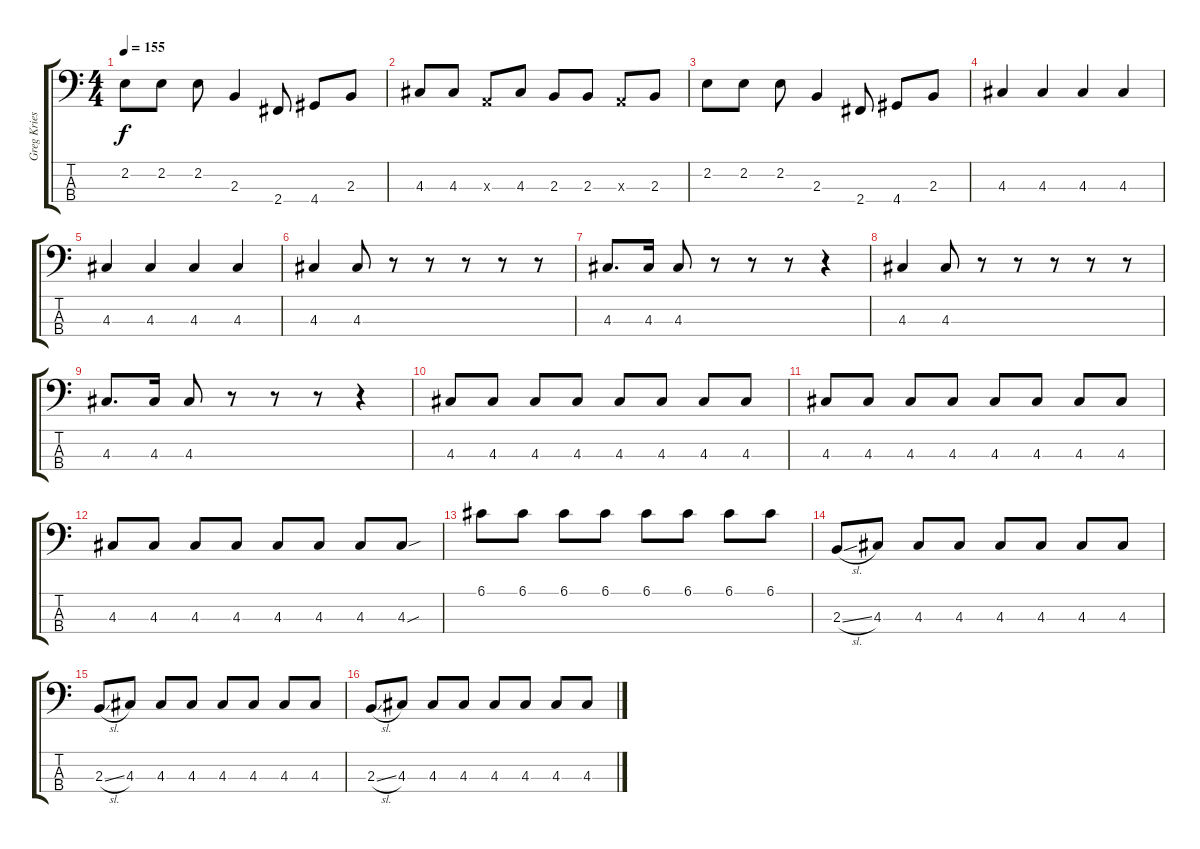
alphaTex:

\track ("Greg Kriesel - Bass" "Greg Kries") {instrument electricbasspick}
\staff {score tabs}
\tuning (G2 D2 A1 E1) {hide}
\ts (4 4)
\tempo 155
\clef f4
\ks c
2.2.8{dy f} 2.2.8 2.2.8 2.3.4 2.4.8 4.4.8 2.3.8 |
4.3.8 4.3.8 0.3{x}.8 4.3.8 2.3.8 2.3.8 0.3{x}.8 2.3.8 |
2.2.8 2.2.8 2.2.8 2.3.4 2.4.8 4.4.8 2.3.8 |
4.3.4 4.3.4 4.3.4 4.3.4 |
4.3.4 4.3.4 4.3.4 4.3.4 |
4.3.4 4.3.8 r.8 r.8 r.8 r.8 r.8 |
4.3.8{d} 4.3.16 4.3.8 r.8 r.8 r.8 r.4 |
4.3.4 4.3.8 r.8 r.8 r.8 r.8 r.8 |
4.3.8{d} 4.3.16 4.3.8 r.8 r.8 r.8 r.4 |
4.3.8 4.3.8 4.3.8 4.3.8 4.3.8 4.3.8 4.3.8 4.3.8 |
4.3.8 4.3.8 4.3.8 4.3.8 4.3.8 4.3.8 4.3.8 4.3.8 |
4.3.8 4.3.8 4.3.8 4.3.8 4.3.8 4.3.8 4.3.8 4.3{sou}.8 |
6.1.8 6.1.8 6.1.8 6.1.8 6.1.8 6.1.8 6.1.8 6.1.8 |
2.3{sl}.8 4.3.8 4.3.8 4.3.8 4.3.8 4.3.8 4.3.8 4.3.8 |
2.3{sl}.8 4.3.8 4.3.8 4.3.8 4.3.8 4.3.8 4.3.8 4.3.8 |
2.3{sl}.8 4.3.8 4.3.8 4.3.8 4.3.8 4.3.8 4.3.8 4.3.8
